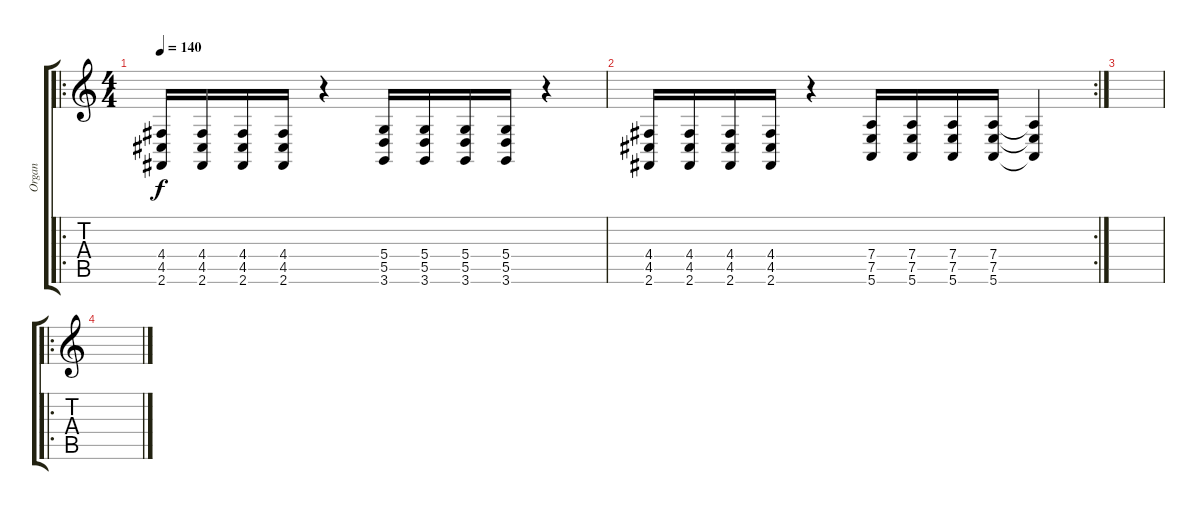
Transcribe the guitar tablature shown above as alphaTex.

\track ("Organ" "Organ") {instrument churchorgan}
\staff {score tabs}
\tuning (E4 B3 G3 D3 A2 E2) {hide}
\ro
\ts (4 4)
\tempo 140
\clef g2
\ks c
(4.4 4.5 2.6).16{dy f} (4.4 4.5 2.6).16 (4.4 4.5 2.6).16 (4.4 4.5 2.6).16 r.4 (5.4 5.5 3.6).16 (5.4 5.5 3.6).16 (5.4 5.5 3.6).16 (5.4 5.5 3.6).16 r.4 |
\rc 2
(4.4 4.5 2.6).16 (4.4 4.5 2.6).16 (4.4 4.5 2.6).16 (4.4 4.5 2.6).16 r.4 (7.4 7.5 5.6).16 (7.4 7.5 5.6).16 (7.4 7.5 5.6).16 (7.4 7.5 5.6).16 (7.4{t} 7.5{t} 5.6{t}).4 |
|
\ro
